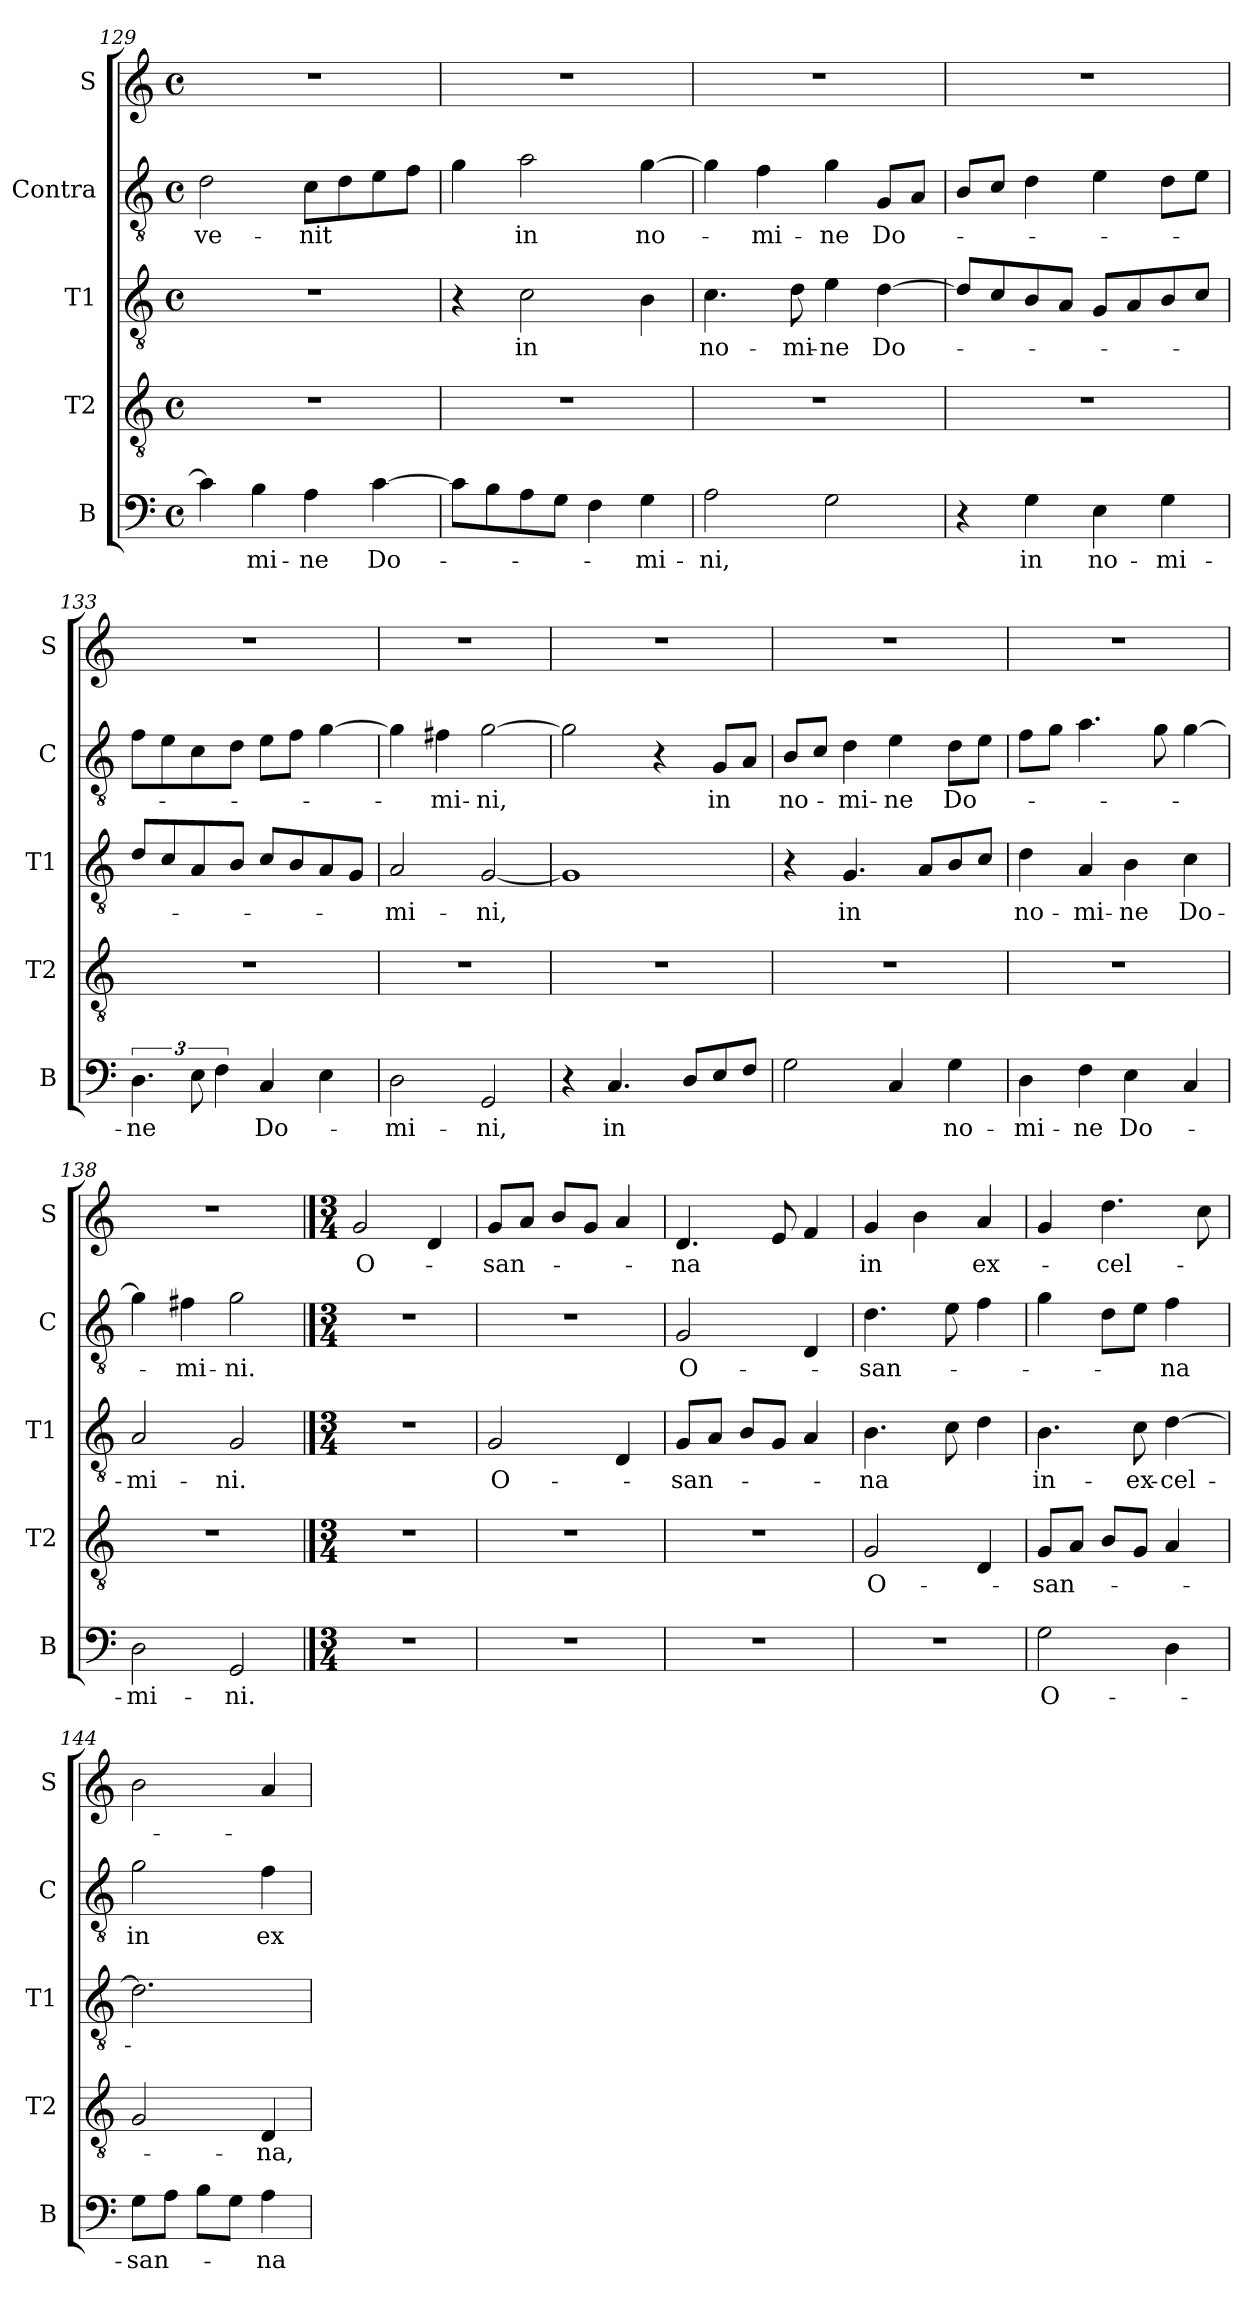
**kern	**text	**kern	**text	**kern	**text	**kern	**text	**kern	**text
*part5	*part5	*part4	*part4	*part3	*part3	*part2	*part2	*part1	*part1
*staff5	*staff5	*staff4	*staff4	*staff3	*staff3	*staff2	*staff2	*staff1	*staff1
*I"B	*	*I"T2	*	*I"T1	*	*I"Contra	*	*I"S	*
*I'B	*	*I'T2	*	*I'T1	*	*I'C	*	*I'S	*
*clefF4	*	*clefGv2	*	*clefGv2	*	*clefGv2	*	*clefG2	*
*k[]	*	*k[]	*	*k[]	*	*k[]	*	*k[]	*
*M4/4	*	*M4/4	*	*M4/4	*	*M4/4	*	*M4/4	*
*met(c)	*	*met(c)	*	*met(c)	*	*met(c)	*	*met(c)	*
=129	=129	=129	=129	=129	=129	=129	=129	=129	=129
4c\]	.	1r	.	1r	.	2d\	ve-	1r	.
4B\	-mi-	.	.	.	.	.	.	.	.
4A\	-ne	.	.	.	.	8c\L	-nit	.	.
.	.	.	.	.	.	8d\	.	.	.
[4c\	Do-	.	.	.	.	8e\	.	.	.
.	.	.	.	.	.	8f\J	.	.	.
=130	=130	=130	=130	=130	=130	=130	=130	=130	=130
8c\L]	.	1r	.	4r	.	4g\	.	1r	.
8B\	.	.	.	.	.	.	.	.	.
8A\	.	.	.	2c\	in	2a\	in	.	.
8G\J	.	.	.	.	.	.	.	.	.
4F\	.	.	.	.	.	.	.	.	.
4G\	mi-	.	.	4B\	.	[4g\	no-	.	.
=131	=131	=131	=131	=131	=131	=131	=131	=131	=131
2A\	-ni,	1r	.	4.c\	no-	4g\]	.	1r	.
.	.	.	.	.	.	4f\	-mi-	.	.
.	.	.	.	8d\	-mi-	.	.	.	.
2G\	.	.	.	4e\	-ne	4g\	-ne	.	.
.	.	.	.	[4d\	Do-	8G/L	Do-	.	.
.	.	.	.	.	.	8A/J	.	.	.
=132	=132	=132	=132	=132	=132	=132	=132	=132	=132
4r	.	1r	.	8d/L]	.	8B/L	.	1r	.
.	.	.	.	8c/	.	8c/J	.	.	.
4G\	in	.	.	8B/	.	4d\	.	.	.
.	.	.	.	8A/J	.	.	.	.	.
4E\	no-	.	.	8G/L	.	4e\	.	.	.
.	.	.	.	8A/	.	.	.	.	.
4G\	-mi-	.	.	8B/	.	8d\L	.	.	.
.	.	.	.	8c/J	.	8e\J	.	.	.
=133	=133	=133	=133	=133	=133	=133	=133	=133	=133
6.D\	-ne	1r	.	8d/L	.	8f\L	.	1r	.
.	.	.	.	8c/	.	8e\	.	.	.
12E\	.	.	.	8A/	.	8c\	.	.	.
6F\	.	.	.	.	.	.	.	.	.
.	.	.	.	8B/J	.	8d\J	.	.	.
4C/	Do-	.	.	8c/L	.	8e\L	.	.	.
.	.	.	.	8B/	.	8f\J	.	.	.
4E\	.	.	.	8A/	.	[4g\	.	.	.
.	.	.	.	8G/J	.	.	.	.	.
=134	=134	=134	=134	=134	=134	=134	=134	=134	=134
2D\	-mi-	1r	.	2A/	-mi-	4g\]	.	1r	.
.	.	.	.	.	.	4f#X\	-mi-	.	.
2GG/	-ni,	.	.	[2G/	-ni,	[2g\	-ni,	.	.
=135	=135	=135	=135	=135	=135	=135	=135	=135	=135
4r	.	1r	.	1G]	.	2g\]	.	1r	.
4.C/	in	.	.	.	.	.	.	.	.
.	.	.	.	.	.	4r	.	.	.
8D/L	.	.	.	.	.	.	.	.	.
8E/	.	.	.	.	.	8G/L	in	.	.
8F/J	.	.	.	.	.	8A/J	.	.	.
=136	=136	=136	=136	=136	=136	=136	=136	=136	=136
2G\	.	1r	.	4r	.	8B/L	no-	1r	.
.	.	.	.	.	.	8c/J	.	.	.
.	.	.	.	4.G/	in	4d\	-mi-	.	.
4C/	.	.	.	.	.	4e\	-ne	.	.
.	.	.	.	8A/L	.	.	.	.	.
4G\	no-	.	.	8B/	.	8d\L	Do-	.	.
.	.	.	.	8c/J	.	8e\J	.	.	.
=137	=137	=137	=137	=137	=137	=137	=137	=137	=137
4D\	-mi-	1r	.	4d\	no-	8f\L	.	1r	.
.	.	.	.	.	.	8g\J	.	.	.
4F\	-ne	.	.	4A/	-mi-	4.a\	.	.	.
4E\	Do-	.	.	4B\	-ne	.	.	.	.
.	.	.	.	.	.	8g\	.	.	.
4C/	.	.	.	4c\	Do-	[4g\	.	.	.
=138	=138	=138	=138	=138	=138	=138	=138	=138	=138
2D\	-mi-	1r	.	2A/	-mi-	4g\]	.	1r	.
.	.	.	.	.	.	4f#X\	-mi-	.	.
2GG/	-ni.	.	.	2G/	-ni.	2g\	-ni.	.	.
==139	==139	==139	==139	==139	==139	==139	==139	==139	==139
*M3/4	*	*M3/4	*	*M3/4	*	*M3/4	*	*M3/4	*
2.r	.	2.r	.	2.r	.	2.r	.	2g/	O-
.	.	.	.	.	.	.	.	4d/	.
=140	=140	=140	=140	=140	=140	=140	=140	=140	=140
2.r	.	2.r	.	2G/	O-	2.r	.	8g/L	-san-
.	.	.	.	.	.	.	.	8a/J	.
.	.	.	.	.	.	.	.	8b/L	.
.	.	.	.	.	.	.	.	8g/J	.
.	.	.	.	4D/	.	.	.	4a/	.
=141	=141	=141	=141	=141	=141	=141	=141	=141	=141
2.r	.	2.r	.	8G/L	-san-	2G/	O-	4.d/	-na
.	.	.	.	8A/J	.	.	.	.	.
.	.	.	.	8B/L	.	.	.	.	.
.	.	.	.	8G/J	.	.	.	8e/	.
.	.	.	.	4A/	.	4D/	.	4f/	.
=142	=142	=142	=142	=142	=142	=142	=142	=142	=142
2.r	.	2G/	O-	4.B\	-na	4.d\	-san-	4g/	in
.	.	.	.	.	.	.	.	4b\	.
.	.	.	.	8c\	.	8e\	.	.	.
.	.	4D/	.	4d\	.	4f\	.	4a/	ex-
=143	=143	=143	=143	=143	=143	=143	=143	=143	=143
2G\	O-	8G/L	-san-	4.B\	in-	4g\	.	4g/	.
.	.	8A/J	.	.	.	.	.	.	.
.	.	8B/L	.	.	.	8d\L	.	4.dd\	-cel-
.	.	8G/J	.	8c\	-ex-	8e\J	.	.	.
4D\	.	4A/	.	[4d\	-cel-	4f\	-na	.	.
.	.	.	.	.	.	.	.	8cc\	.
=144	=144	=144	=144	=144	=144	=144	=144	=144	=144
8G\L	-san-	2G/	.	2.d\]	.	2g\	in	2b\	.
8A\J	.	.	.	.	.	.	.	.	.
8B\L	.	.	.	.	.	.	.	.	.
8G\J	.	.	.	.	.	.	.	.	.
4A\	-na	4D/	-na,	.	.	4f\	ex-	4a/	.
=	=	=	=	=	=	=	=	=	=
*-	*-	*-	*-	*-	*-	*-	*-	*-	*-
